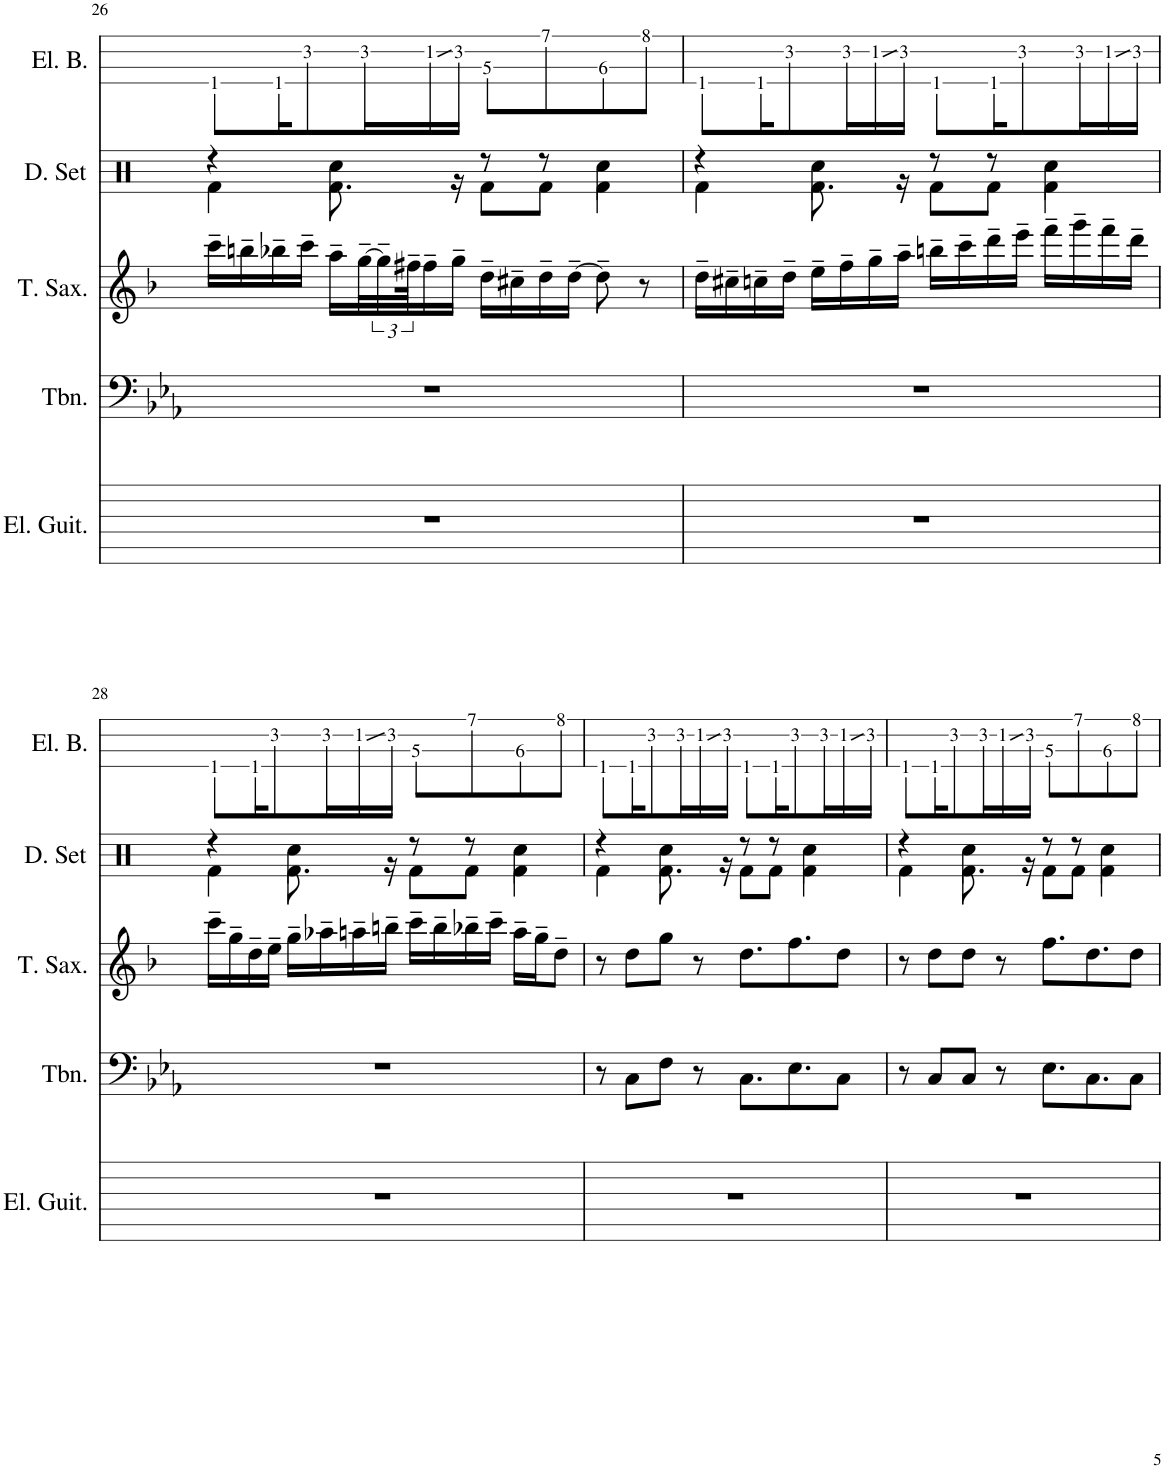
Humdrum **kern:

**kern	**kern	**kern	**kern	**kern
*part5	*part4	*part3	*part2	*part1
*staff5	*staff4	*staff3	*staff2	*staff1
*I"Electric Guitar	*I"Trombone	*I"Tenor Saxophone	*I"Drumset	*I"Electric Bass
*I'El. Guit.	*I'Tbn.	*I'T. Sax.	*I'D. Set	*I'El. B.
!!LO:PB:g=z
*	*clefF4	*clefG2	*clefX	*
*	*	*Trd8c14	*	*Trd7c12
*k[b-e-a-]	*k[b-e-a-]	*k[b-]	*k[]	*k[b-e-a-]
*M4/4	*M4/4	*M4/4	*M4/4	*M4/4
=26	=26	=26	=26	=26
*	*	*	*^	*
1r	1r	16ccc~\LL	4r	4Rf\	8FF\L
.	.	16bbn~\	.	.	.
.	.	16bb-X~\	.	.	16FF\K
.	.	16ccc~\JJ	.	.	8F\
.	.	16aa~\LL	4Rcc\	8.Rf\	.
.	.	[32gg~\L	.	.	16F\L
.	.	48gg~\]	.	.	.
.	.	96ff#X~\JK	.	.	.
.	.	16ff#~\	.	.	16E-\
.	.	16gg~\JJ	.	16r	16F\JJ
.	.	16dd~\LL	8r	8Rf\L	8D\L
.	.	16cc#X~\	.	.	.
.	.	16dd~\	8r	8Rf\J	8d\
.	.	[16dd~\JJ	.	.	.
.	.	8dd~\]	4Rcc\	4Rf\	8E-\
.	.	8r	.	.	8e-\J
=27	=27	=27	=27	=27	=27
1r	1r	16dd~\LL	4r	4Rf\	8FF\L
.	.	16cc#X~\	.	.	.
.	.	16ccn~\	.	.	16FF\K
.	.	16dd~\JJ	.	.	8F\
.	.	16ee~\LL	4Rcc\	8.Rf\	.
.	.	16ff~\	.	.	16F\L
.	.	16gg~\	.	.	16E-\
.	.	16aa~\JJ	.	16r	16F\JJ
.	.	16bbn~\LL	8r	8Rf\L	8FF\L
.	.	16ccc~\	.	.	.
.	.	16ddd~\	8r	8Rf\J	16FF\K
.	.	16eee~\JJ	.	.	8F\
.	.	16fff~\LL	4Rcc\	4Rf\	.
.	.	16ggg~\	.	.	16F\L
.	.	16fff~\	.	.	16E-\
.	.	16ddd~\JJ	.	.	16F\JJ
!!LO:LB:g=z
=28	=28	=28	=28	=28	=28
1r	1r	16ccc~\LL	4r	4Rf\	8FF\L
.	.	16gg~\	.	.	.
.	.	16dd~\	.	.	16FF\K
.	.	16ee~\JJ	.	.	8F\
.	.	16gg~\LL	4Rcc\	8.Rf\	.
.	.	16aa-X~\	.	.	16F\L
.	.	16aan~\	.	.	16E-\
.	.	16bbn~\JJ	.	16r	16F\JJ
.	.	16ccc~\LL	8r	8Rf\L	8D\L
.	.	16bb~\	.	.	.
.	.	16bb-X~\	8r	8Rf\J	8d\
.	.	16ccc~\JJ	.	.	.
.	.	16aa~\LL	4Rcc\	4Rf\	8E-\
.	.	16gg~\J	.	.	.
.	.	8dd~\J	.	.	8e-\J
=29	=29	=29	=29	=29	=29
1r	8r	8r	4r	4Rf\	8FF\L
.	8C\L	8dd\L	.	.	16FF\K
.	.	.	.	.	8F\
.	8F\J	8gg\J	4Rcc\	8.Rf\	.
.	.	.	.	.	16F\L
.	8r	8r	.	.	16E-\
.	.	.	.	16r	16F\JJ
.	8.C\L	8.dd\L	8r	8Rf\L	8FF\L
.	.	.	8r	8Rf\J	16FF\K
.	8.E-\	8.ff\	.	.	8F\
.	.	.	4Rcc\	4Rf\	.
.	.	.	.	.	16F\L
.	8C\J	8dd\J	.	.	16E-\
.	.	.	.	.	16F\JJ
=30	=30	=30	=30	=30	=30
1r	8r	8r	4r	4Rf\	8FF\L
.	8C/L	8dd\L	.	.	16FF\K
.	.	.	.	.	8F\
.	8C/J	8dd\J	4Rcc\	8.Rf\	.
.	.	.	.	.	16F\L
.	8r	8r	.	.	16E-\
.	.	.	.	16r	16F\JJ
.	8.E-\L	8.ff\L	8r	8Rf\L	8D\L
.	.	.	8r	8Rf\J	8d\
.	8.C\	8.dd\	.	.	.
.	.	.	4Rcc\	4Rf\	8E-\
.	8C\J	8dd\J	.	.	8e-\J
*	*	*	*v	*v	*
=	=	=	=	=
*-	*-	*-	*-	*-
